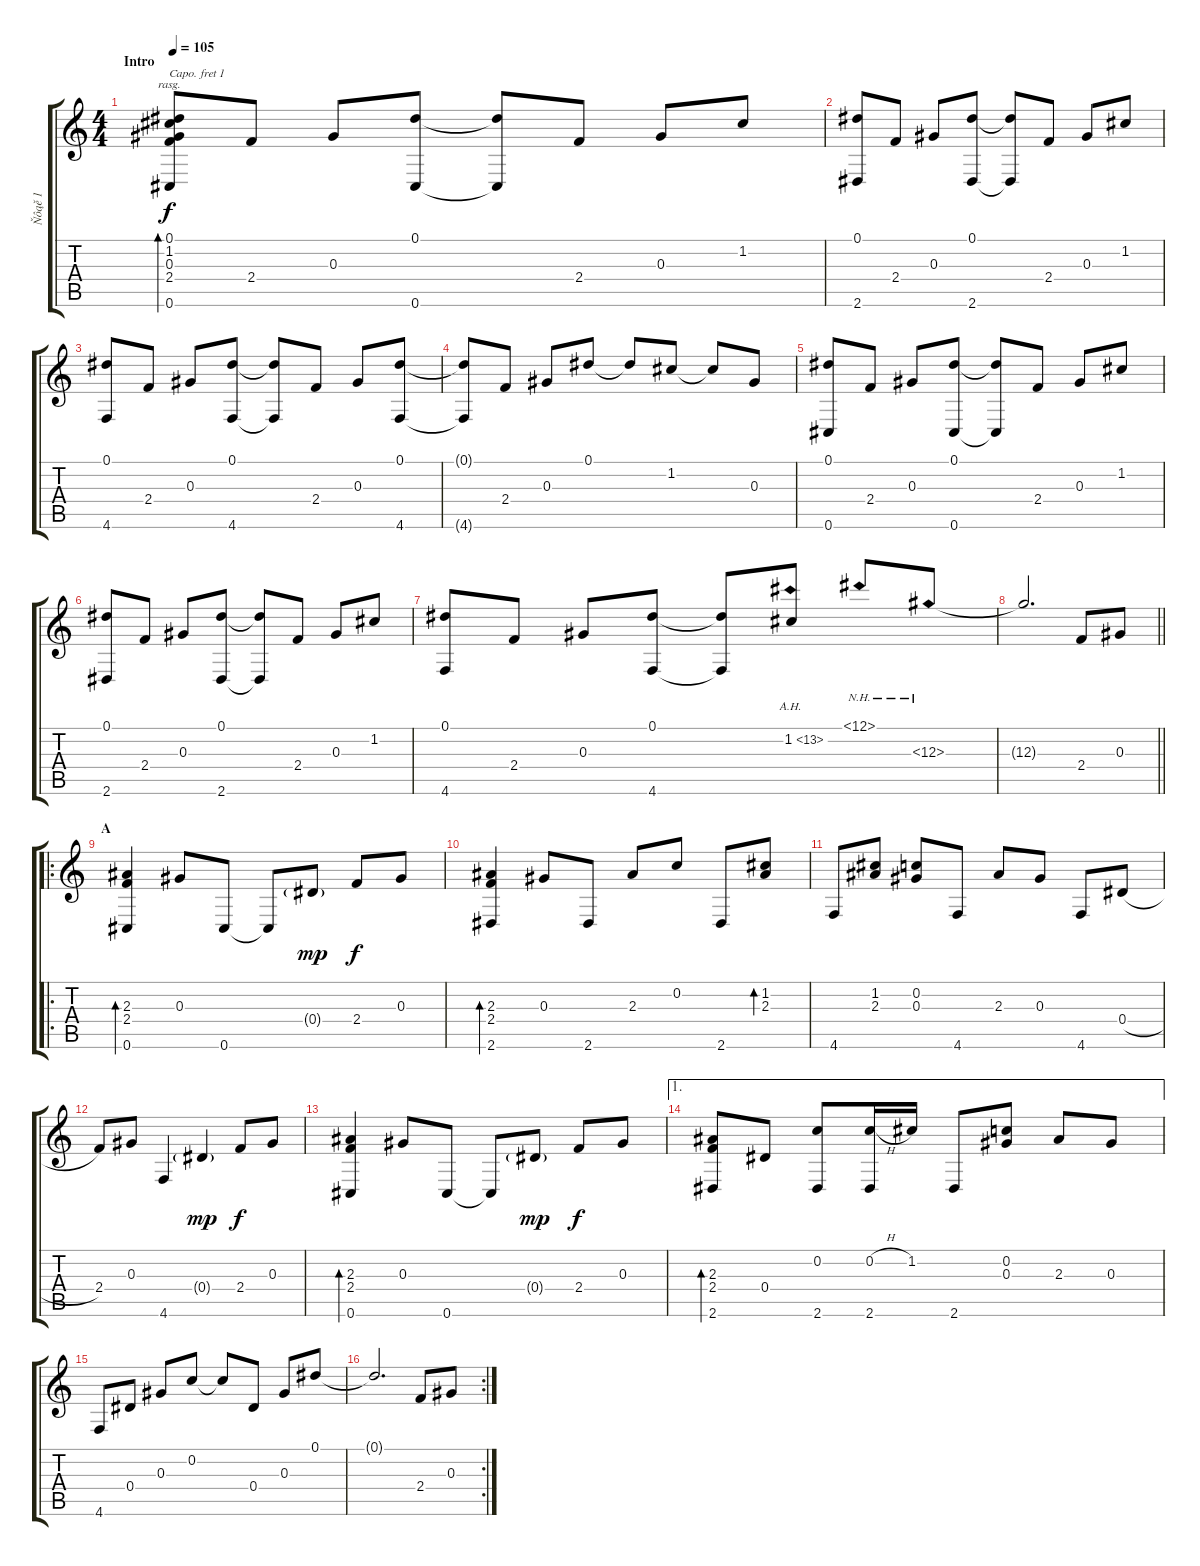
\track ("Ňôąě 1" "Ňôąě 1") {instrument acousticguitarsteel}
\staff {score tabs}
\capo 1
\tuning (D4 B3 G3 D3 G2 C2) {hide}
\ts (4 4)
\section ("" "Intro")
\tempo 105
\clef g2
\ks c
(0.1 1.2 0.3 2.4 0.6).8{bd 240 rasg ii dy f instrument acousticguitarsteel} 2.4.8 0.3.8{beam Up} (0.1 0.6).8{beam Up} (0.1{t} 0.6{t}).8 2.4.8 0.3.8{beam Up} 1.2.8{beam Up} |
(0.1 2.6).8 2.4.8 0.3.8{beam Up} (0.1 2.6).8{beam Up} (0.1{t} 2.6{t}).8 2.4.8 0.3.8{beam Up} 1.2.8{beam Up} |
(0.1 4.6).8 2.4.8 0.3.8{beam Up} (0.1 4.6).8{beam Up} (0.1{t} 4.6{t}).8 2.4.8 0.3.8{beam Up} (0.1 4.6).8{beam Up} |
(0.1{t} 4.6{t}).8 2.4.8 0.3.8{beam Up} 0.1.8{beam Up} 0.1{t}.8{beam Up} 1.2.8{beam Up} 1.2{t}.8{beam Up} 0.3.8{beam Up} |
(0.1 0.6).8 2.4.8 0.3.8{beam Up} (0.1 0.6).8{beam Up} (0.1{t} 0.6{t}).8 2.4.8 0.3.8{beam Up} 1.2.8{beam Up} |
(0.1 2.6).8 2.4.8 0.3.8{beam Up} (0.1 2.6).8{beam Up} (0.1{t} 2.6{t}).8 2.4.8 0.3.8{beam Up} 1.2.8{beam Up} |
(0.1 4.6).8 2.4.8 0.3.8{beam Up} (0.1 4.6).8{beam Up} (0.1{t} 4.6{t}).8{beam Up} 1.2{ah 12}.8{beam Up} 12.1{nh}.8{beam Up} 12.3{nh}.8{beam Up} |
\barLineRight lightlight
12.3{t}.2{d beam Up} 2.4.8 0.3.8 |
\ro
\section ("" "A")
(2.3 2.4 0.6).4{bd 240} 0.3.8 0.6.8 0.6{t}.8 0.4{g}.8{dy mp} 2.4.8{dy f} 0.3.8 |
(2.3 2.4 2.6).4{bd 240} 0.3.8 2.6.8 2.3.8{beam Up} 0.2.8{beam Up} 2.6.8 (1.2 2.3).8{bd 240} |
4.6.8 (1.2 2.3).8{beam Up} (0.2 0.3).8{beam Up} 4.6.8 2.3.8 0.3.8 4.6.8 0.4{h}.8 |
2.4.8 0.3.8 4.6.4 0.4{g}.4{dy mp} 2.4.8{dy f} 0.3.8 |
(2.3 2.4 0.6).4{bd 240} 0.3.8 0.6.8 0.6{t}.8 0.4{g}.8{dy mp} 2.4.8{dy f} 0.3.8 |
\ae 1
(2.3 2.4 2.6).8{bd 240} 0.4.8 (0.2 2.6).8 (0.2{h} 2.6).16 1.2.16 2.6.8{beam Up} (0.2 0.3).8{beam Up} 2.3.8 0.3.8 |
4.6.8 0.4.8 0.3.8 0.2.8 0.2{t}.8{beam Up} 0.4.8 0.3.8{beam Up} 0.1.8{beam Up} |
\rc 2
0.1{t}.2{d beam Up} 2.4.8 0.3.8
